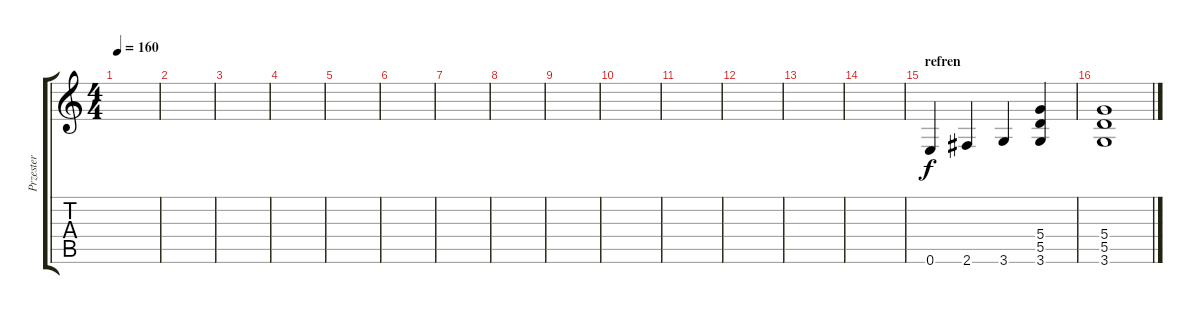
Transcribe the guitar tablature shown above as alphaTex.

\track ("Przester" "Przester") {instrument distortionguitar}
\staff {score tabs}
\tuning (E4 B3 G3 D3 A2 E2) {hide}
\ts (4 4)
\tempo 160
\clef g2
\ks c
|
|
|
|
|
|
|
|
|
|
|
|
|
|
\section ("" "refren")
0.6.4 2.6.4 3.6.4 (5.4 5.5 3.6).4 |
(5.4 5.5 3.6).1
